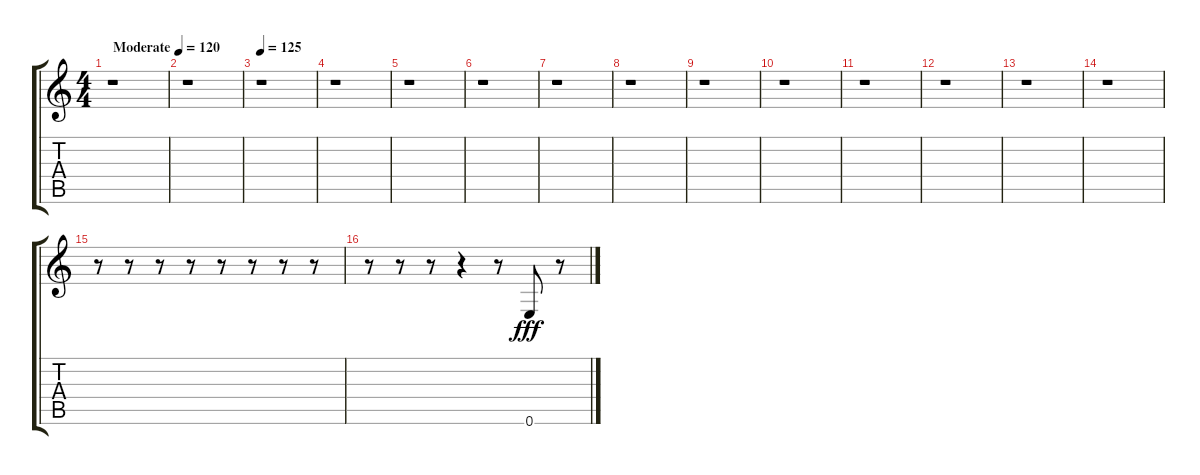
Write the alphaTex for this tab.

\track "" {instrument electricbassfinger}
\staff {score tabs}
\tuning (E4 B3 G3 D3 A2 E2) {hide}
\ts (4 4)
\tempo (120 "Moderate")
\clef g2
\ks c
r.1{dy fff instrument electricbassfinger} |
r.1 |
\tempo 125
r.1 |
r.1 |
r.1 |
r.1 |
r.1 |
r.1 |
r.1 |
r.1 |
r.1 |
r.1 |
r.1 |
r.1 |
r.8 r.8 r.8 r.8 r.8 r.8 r.8 r.8 |
r.8 r.8 r.8 r.4 r.8 0.6.8 r.8
